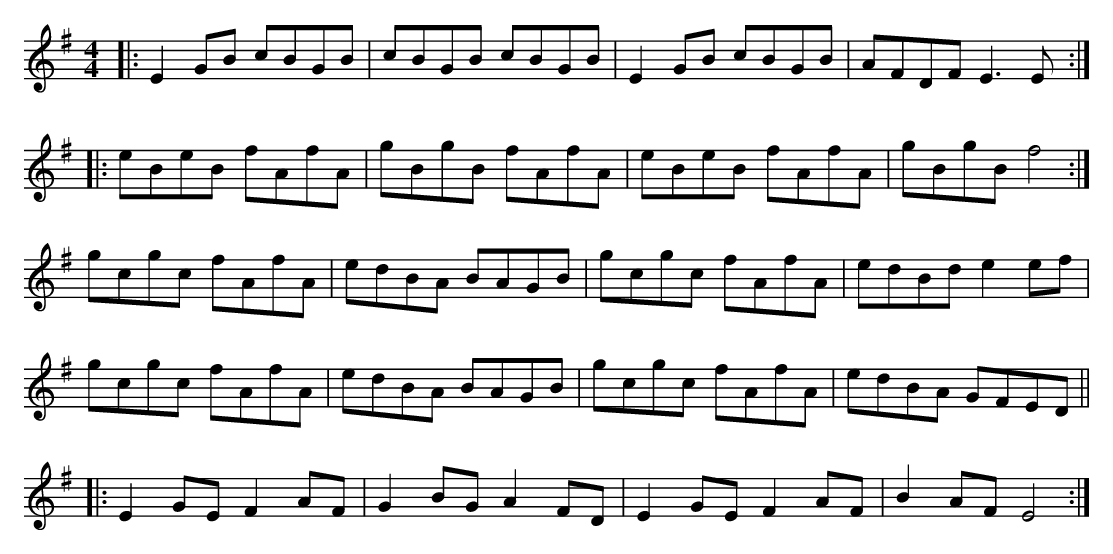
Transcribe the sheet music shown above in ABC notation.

X:1
M:4/4
K:Emin
|:E2 GB cBGB|cBGB cBGB|E2 GB cBGB|AFDF E3 E:|
|: eBeB fAfA|gBgB fAfA|eBeB fAfA|gBgB f4:|
gcgc fAfA|edBA BAGB|gcgc fAfA|edBd e2 ef|
gcgc fAfA|edBA BAGB|gcgc fAfA|edBA GFED||
|:E2 GE F2 AF|G2 BG A2 FD|E2 GE F2 AF|B2 AF E4:|
